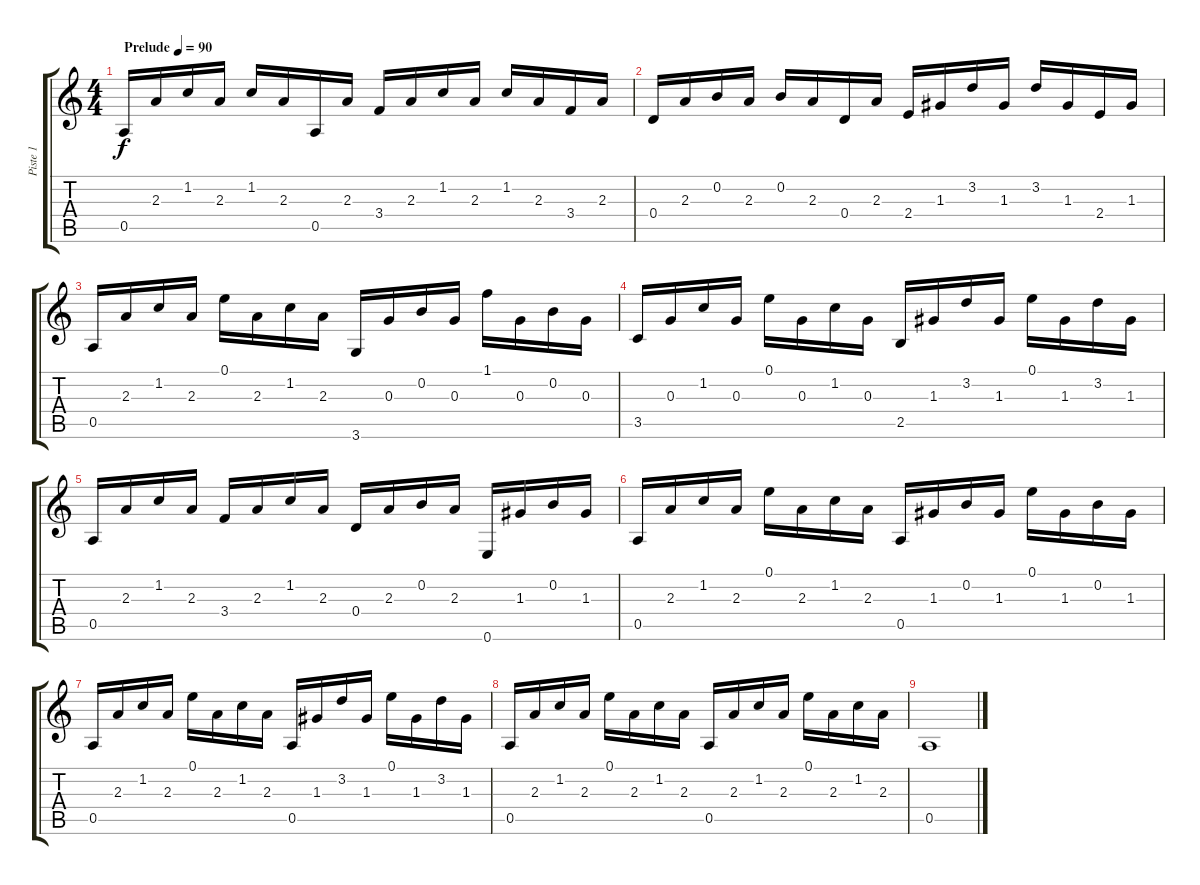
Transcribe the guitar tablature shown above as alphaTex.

\track ("Piste 1" "Piste 1") {instrument acousticguitarnylon}
\staff {score tabs}
\tuning (E4 B3 G3 D3 A2 E2) {hide}
\ts (4 4)
\tempo (90 "Prelude")
\clef g2
\ks c
0.5.16{dy f instrument acousticguitarnylon} 2.3.16 1.2.16 2.3.16 1.2.16 2.3.16 0.5.16 2.3.16 3.4.16 2.3.16 1.2.16 2.3.16 1.2.16 2.3.16 3.4.16 2.3.16 |
0.4.16 2.3.16 0.2.16 2.3.16 0.2.16 2.3.16 0.4.16 2.3.16 2.4.16 1.3.16 3.2.16 1.3.16 3.2.16 1.3.16 2.4.16 1.3.16 |
0.5.16 2.3.16 1.2.16 2.3.16 0.1.16 2.3.16 1.2.16 2.3.16 3.6.16 0.3.16 0.2.16 0.3.16 1.1.16 0.3.16 0.2.16 0.3.16 |
3.5.16 0.3.16 1.2.16 0.3.16 0.1.16 0.3.16 1.2.16 0.3.16 2.5.16 1.3.16 3.2.16 1.3.16 0.1.16 1.3.16 3.2.16 1.3.16 |
0.5.16 2.3.16 1.2.16 2.3.16 3.4.16 2.3.16 1.2.16 2.3.16 0.4.16 2.3.16 0.2.16 2.3.16 0.6.16 1.3.16 0.2.16 1.3.16 |
0.5.16 2.3.16 1.2.16 2.3.16 0.1.16 2.3.16 1.2.16 2.3.16 0.5.16 1.3.16 0.2.16 1.3.16 0.1.16 1.3.16 0.2.16 1.3.16 |
0.5.16 2.3.16 1.2.16 2.3.16 0.1.16 2.3.16 1.2.16 2.3.16 0.5.16 1.3.16 3.2.16 1.3.16 0.1.16 1.3.16 3.2.16 1.3.16 |
0.5.16 2.3.16 1.2.16 2.3.16 0.1.16 2.3.16 1.2.16 2.3.16 0.5.16 2.3.16 1.2.16 2.3.16 0.1.16 2.3.16 1.2.16 2.3.16 |
0.5.1
